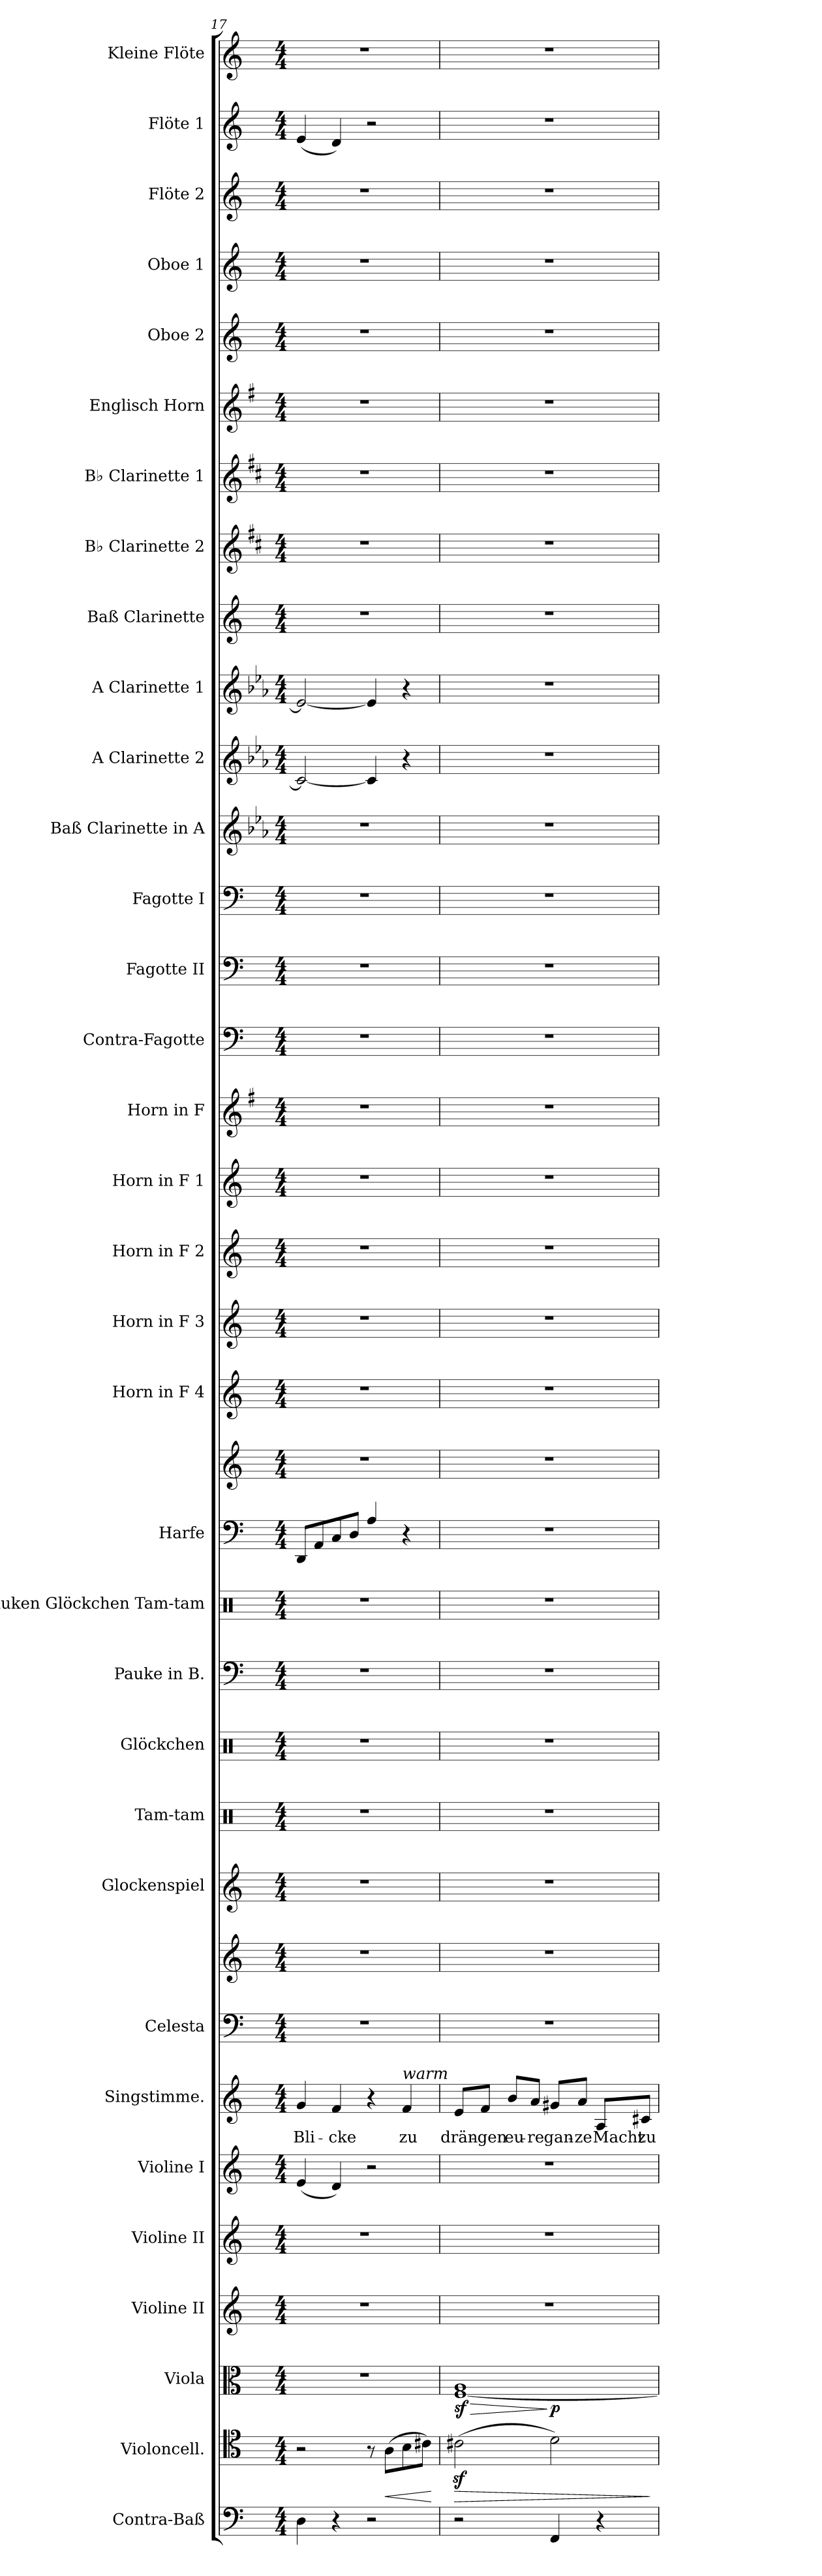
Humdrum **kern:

**kern	**kern	**dynam	**kern	**dynam	**kern	**kern	**kern	**kern	**text	**kern	**kern	**kern	**kern	**kern	**kern	**kern	**kern	**kern	**kern	**kern	**kern	**kern	**kern	**kern	**kern	**kern	**kern	**kern	**kern	**kern	**kern	**kern	**kern	**kern	**kern	**kern	**kern	**kern
*part34	*part33	*part33	*part32	*part32	*part31	*part30	*part29	*part28	*part28	*part27	*part27	*part26	*part25	*part24	*part23	*part22	*part21	*part21	*part20	*part19	*part18	*part17	*part16	*part15	*part14	*part13	*part12	*part11	*part10	*part9	*part8	*part7	*part6	*part5	*part4	*part3	*part2	*part1
*staff36	*staff35	*staff35	*staff34	*staff34	*staff33	*staff32	*staff31	*staff30	*staff30	*staff29	*staff28	*staff27	*staff26	*staff25	*staff24	*staff23	*staff22	*staff21	*staff20	*staff19	*staff18	*staff17	*staff16	*staff15	*staff14	*staff13	*staff12	*staff11	*staff10	*staff9	*staff8	*staff7	*staff6	*staff5	*staff4	*staff3	*staff2	*staff1
*I"Contra-Baß	*I"Violoncell.	*	*I"Viola	*	*I"Violine II	*I"Violine II	*I"Violine I	*I"Singstimme.	*	*I"Celesta	*	*I"Glockenspiel	*I"Tam-tam	*I"Glöckchen	*I"Pauke in B.	*I"Pauken  Glöckchen Tam-tam	*I"Harfe	*	*I"Horn in F 4	*I"Horn in F 3	*I"Horn in F 2	*I"Horn in F 1	*I"Horn in F	*I"Contra-Fagotte	*I"Fagotte II	*I"Fagotte I	*I"Baß Clarinette in A	*I"A Clarinette 2	*I"A Clarinette 1	*I"Baß Clarinette	*I"B♭ Clarinette 2	*I"B♭ Clarinette 1	*I"Englisch Horn	*I"Oboe 2	*I"Oboe 1	*I"Flöte 2	*I"Flöte 1	*I"Kleine Flöte
*I'C.-B.	*I'Vc.	*	*I'Vla.	*	*I'Vln. II	*I'Vln. II	*I'Vln. I	*I'Sgst.	*	*I'Cel.	*	*I'Glk.	*I'Tam-tam	*I'Gl.	*I'Pauke	*I'Tam-tam	*I'Hfe.	*	*I'Hn. 4	*I'Hn. 3	*I'Hn. 2	*I'Hn. 1	*	*I'C.-Fg.	*I'Fg. II	*I'Fg. I	*	*I'A Cl. 2	*I'A Cl. 1	*I'B. Cl.	*I'B♭ Cl. 2	*I'B♭ Cl. 1	*I'E. H.	*I'Ob. 2	*I'Ob. 1	*I'Fl. 2	*I'Fl. 1	*I'Kl. Fl.
*clefF4	*clefC4	*	*clefC3	*	*clefG2	*clefG2	*clefG2	*clefG2	*	*clefF4	*clefG2	*clefG2	*clefX	*clefX	*clefF4	*clefX	*clefF4	*clefG2	*clefG2	*clefG2	*clefG2	*clefG2	*clefG2	*clefF4	*clefF4	*clefF4	*clefG2	*clefG2	*clefG2	*clefG2	*clefG2	*clefG2	*clefG2	*clefG2	*clefG2	*clefG2	*clefG2	*clefG2
*ITrd7c12	*	*	*	*	*	*	*	*	*	*ITrd-7c-12	*ITrd-7c-12	*ITrd-14c-24	*	*	*	*	*	*	*ITrd4c7	*ITrd4c7	*ITrd4c7	*ITrd4c7	*ITrd4c7	*ITrd7c12	*	*	*ITrd2c3	*ITrd2c3	*ITrd2c3	*ITrd8c14	*ITrd1c2	*ITrd1c2	*ITrd4c7	*	*	*	*	*ITrd-7c-12
*k[]	*k[]	*	*k[]	*	*k[]	*k[]	*k[]	*k[]	*	*k[]	*k[]	*k[]	*k[]	*k[]	*k[]	*k[]	*k[]	*k[]	*k[b-]	*k[b-]	*k[b-]	*k[b-]	*k[]	*k[]	*k[]	*k[]	*k[]	*k[]	*k[]	*k[]	*k[]	*k[]	*k[]	*k[]	*k[]	*k[]	*k[]	*k[]
*M4/4	*M4/4	*	*M4/4	*	*M4/4	*M4/4	*M4/4	*M4/4	*	*M4/4	*M4/4	*M4/4	*M4/4	*M4/4	*M4/4	*M4/4	*M4/4	*M4/4	*M4/4	*M4/4	*M4/4	*M4/4	*M4/4	*M4/4	*M4/4	*M4/4	*M4/4	*M4/4	*M4/4	*M4/4	*M4/4	*M4/4	*M4/4	*M4/4	*M4/4	*M4/4	*M4/4	*M4/4
=17	=17	=17	=17	=17	=17	=17	=17	=17	=17	=17	=17	=17	=17	=17	=17	=17	=17	=17	=17	=17	=17	=17	=17	=17	=17	=17	=17	=17	=17	=17	=17	=17	=17	=17	=17	=17	=17	=17
!	!	!	!	!	!	!	!	!	!LO:LY:b	!	!	!	!	!	!	!	!	!	!	!	!	!	!	!	!	!	!	!	!	!	!	!	!	!	!	!	!	!
4DD\	2r	.	1r	.	1r	1r	(4e/	4g/	Bli-	1r	1r	1r	1r	1r	1r	1r	8DD/L	1r	1r	1r	1r	1r	1r	1r	1r	1r	1r	2A/_	2c/_	1r	1r	1r	1r	1r	1r	1r	(4e/	1r
.	.	.	.	.	.	.	.	.	.	.	.	.	.	.	.	.	8AA/	.	.	.	.	.	.	.	.	.	.	.	.	.	.	.	.	.	.	.	.	.
!	!	!	!	!	!	!	!	!	!LO:LY:b	!	!	!	!	!	!	!	!	!	!	!	!	!	!	!	!	!	!	!	!	!	!	!	!	!	!	!	!	!
4r	.	.	.	.	.	.	4d/)	4f/	-cke	.	.	.	.	.	.	.	8C/	.	.	.	.	.	.	.	.	.	.	.	.	.	.	.	.	.	.	.	4d/)	.
.	.	.	.	.	.	.	.	.	.	.	.	.	.	.	.	.	8D/J	.	.	.	.	.	.	.	.	.	.	.	.	.	.	.	.	.	.	.	.	.
2r	8r	.	.	.	.	.	2r	4r	.	.	.	.	.	.	.	.	4A/	.	.	.	.	.	.	.	.	.	.	4A/]	4c/]	.	.	.	.	.	.	.	2r	.
!	!	!LO:HP:b	!	!	!	!	!	!	!	!	!	!	!	!	!	!	!	!	!	!	!	!	!	!	!	!	!	!	!	!	!	!	!	!	!	!	!	!
.	(8A\L	<	.	.	.	.	.	.	.	.	.	.	.	.	.	.	.	.	.	.	.	.	.	.	.	.	.	.	.	.	.	.	.	.	.	.	.	.
!	!	!	!	!	!	!	!	!LO:TX:a:i:t=warm	!	!	!	!	!	!	!	!	!	!	!	!	!	!	!	!	!	!	!	!	!	!	!	!	!	!	!	!	!	!
!	!	!	!	!	!	!	!	!	!LO:LY:b	!	!	!	!	!	!	!	!	!	!	!	!	!	!	!	!	!	!	!	!	!	!	!	!	!	!	!	!	!
.	8B\	.	.	.	.	.	.	4f/	zu	.	.	.	.	.	.	.	4r	.	.	.	.	.	.	.	.	.	.	4r	4r	.	.	.	.	.	.	.	.	.
.	8c#X\J)	.	.	.	.	.	.	.	.	.	.	.	.	.	.	.	.	.	.	.	.	.	.	.	.	.	.	.	.	.	.	.	.	.	.	.	.	.
.	.	[	.	.	.	.	.	.	.	.	.	.	.	.	.	.	.	.	.	.	.	.	.	.	.	.	.	.	.	.	.	.	.	.	.	.	.	.
=18	=18	=18	=18	=18	=18	=18	=18	=18	=18	=18	=18	=18	=18	=18	=18	=18	=18	=18	=18	=18	=18	=18	=18	=18	=18	=18	=18	=18	=18	=18	=18	=18	=18	=18	=18	=18	=18	=18
!	!	!	!LO:TX:a:t=nicht geteilt	!	!	!	!	!	!	!	!	!	!	!	!	!	!	!	!	!	!	!	!	!	!	!	!	!	!	!	!	!	!	!	!	!	!	!
!	!	!LO:HP:b	!	!LO:HP:b	!	!	!	!	!LO:LY:b	!	!	!	!	!	!	!	!	!	!	!	!	!	!	!	!	!	!	!	!	!	!	!	!	!	!	!	!	!
*	*	*	*^	*	*	*	*	*	*	*	*	*	*	*	*	*	*	*	*	*	*	*	*	*	*	*	*	*	*	*	*	*	*	*	*	*	*	*
!	!	!	!	!	!LO:DY:n=1:b	!	!	!	!	!	!	!	!	!	!	!	!	!	!	!	!	!	!	!	!	!	!	!	!	!	!	!	!	!	!	!	!	!	!
2r	(2c#Xz<\	>	[1F 1A	2ryy	> sf	1r	1r	1r	8e/L	drän-	1r	1r	1r	1r	1r	1r	1r	1r	1r	1r	1r	1r	1r	1r	1r	1r	1r	1r	1r	1r	1r	1r	1r	1r	1r	1r	1r	1r	1r
!	!	!	!	!	!	!	!	!	!	!LO:LY:b	!	!	!	!	!	!	!	!	!	!	!	!	!	!	!	!	!	!	!	!	!	!	!	!	!	!	!	!	!
.	.	.	.	.	.	.	.	.	8f/J	-gen	.	.	.	.	.	.	.	.	.	.	.	.	.	.	.	.	.	.	.	.	.	.	.	.	.	.	.	.	.
!	!	!	!	!	!	!	!	!	!	!LO:LY:b	!	!	!	!	!	!	!	!	!	!	!	!	!	!	!	!	!	!	!	!	!	!	!	!	!	!	!	!	!
.	.	.	.	.	.	.	.	.	8b/L	eu-	.	.	.	.	.	.	.	.	.	.	.	.	.	.	.	.	.	.	.	.	.	.	.	.	.	.	.	.	.
!	!	!	!	!	!	!	!	!	!	!LO:LY:b	!	!	!	!	!	!	!	!	!	!	!	!	!	!	!	!	!	!	!	!	!	!	!	!	!	!	!	!	!
.	.	.	.	.	.	.	.	.	8a/J	-re	.	.	.	.	.	.	.	.	.	.	.	.	.	.	.	.	.	.	.	.	.	.	.	.	.	.	.	.	.
!	!	!	!	!	!LO:DY:n=2:b	!	!	!	!	!LO:LY:b	!	!	!	!	!	!	!	!	!	!	!	!	!	!	!	!	!	!	!	!	!	!	!	!	!	!	!	!	!
4FFF/	2d\)	.	.	2ryy	] p	.	.	.	8g#X/L	gan-	.	.	.	.	.	.	.	.	.	.	.	.	.	.	.	.	.	.	.	.	.	.	.	.	.	.	.	.	.
!	!	!	!	!	!	!	!	!	!	!LO:LY:b	!	!	!	!	!	!	!	!	!	!	!	!	!	!	!	!	!	!	!	!	!	!	!	!	!	!	!	!	!
.	.	.	.	.	.	.	.	.	8a/J	-ze	.	.	.	.	.	.	.	.	.	.	.	.	.	.	.	.	.	.	.	.	.	.	.	.	.	.	.	.	.
!	!	!	!	!	!	!	!	!	!	!LO:LY:b	!	!	!	!	!	!	!	!	!	!	!	!	!	!	!	!	!	!	!	!	!	!	!	!	!	!	!	!	!
4r	.	.	.	.	.	.	.	.	8A/L	Macht	.	.	.	.	.	.	.	.	.	.	.	.	.	.	.	.	.	.	.	.	.	.	.	.	.	.	.	.	.
!	!	!	!	!	!	!	!	!	!	!LO:LY:b	!	!	!	!	!	!	!	!	!	!	!	!	!	!	!	!	!	!	!	!	!	!	!	!	!	!	!	!	!
.	.	.	.	.	.	.	.	.	8c#X/J	zu-	.	.	.	.	.	.	.	.	.	.	.	.	.	.	.	.	.	.	.	.	.	.	.	.	.	.	.	.	.
*	*	*	*v	*v	*	*	*	*	*	*	*	*	*	*	*	*	*	*	*	*	*	*	*	*	*	*	*	*	*	*	*	*	*	*	*	*	*	*	*
.	.	]	.	.	.	.	.	.	.	.	.	.	.	.	.	.	.	.	.	.	.	.	.	.	.	.	.	.	.	.	.	.	.	.	.	.	.	.
=	=	=	=	=	=	=	=	=	=	=	=	=	=	=	=	=	=	=	=	=	=	=	=	=	=	=	=	=	=	=	=	=	=	=	=	=	=	=
*-	*-	*-	*-	*-	*-	*-	*-	*-	*-	*-	*-	*-	*-	*-	*-	*-	*-	*-	*-	*-	*-	*-	*-	*-	*-	*-	*-	*-	*-	*-	*-	*-	*-	*-	*-	*-	*-	*-
